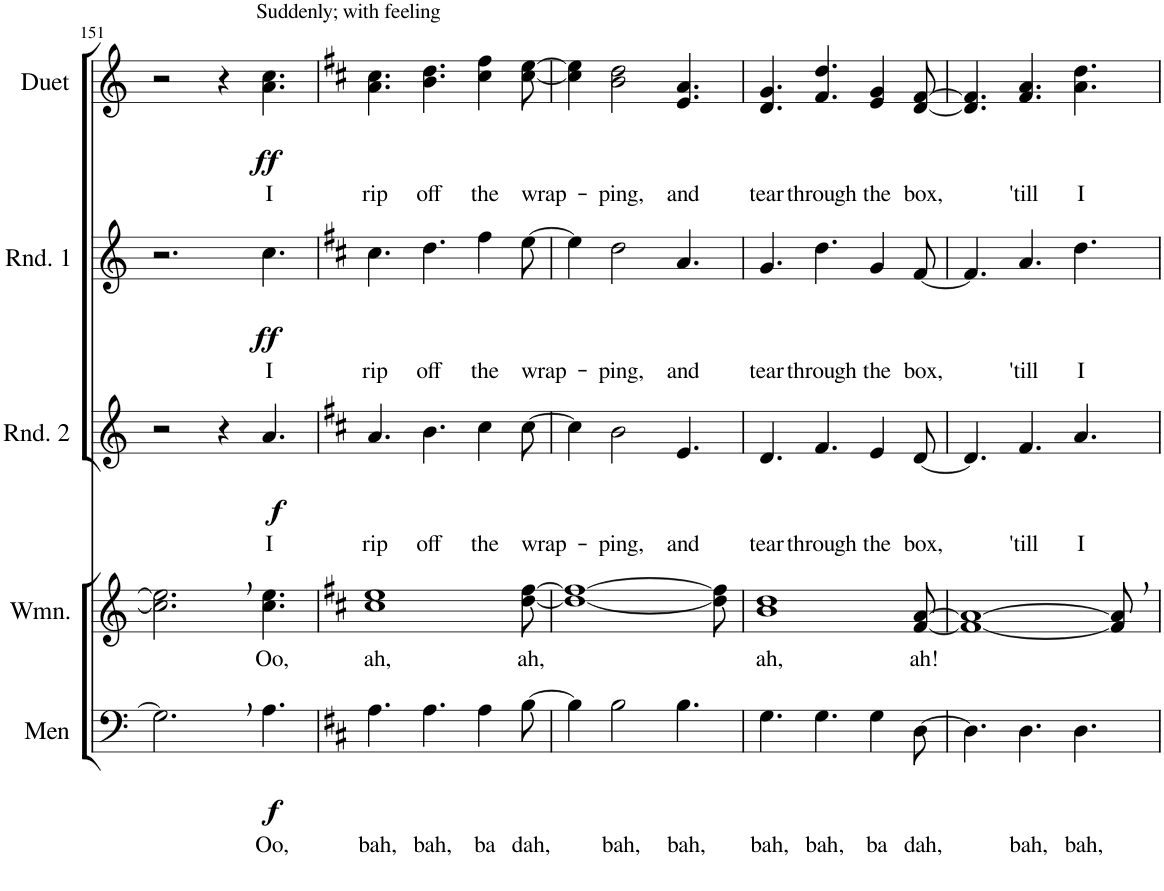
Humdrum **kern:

**kern	**text	**dynam	**kern	**text	**kern	**text	**dynam	**kern	**text	**dynam	**kern	**text	**dynam
*part5	*part5	*part5	*part4	*part4	*part3	*part3	*part3	*part2	*part2	*part2	*part1	*part1	*part1
*staff5	*staff5	*staff5	*staff4	*staff4	*staff3	*staff3	*staff3	*staff2	*staff2	*staff2	*staff1	*staff1	*staff1
*I"Men	*	*	*I"Women	*	*I"Round 2	*	*	*I"Round 1	*	*	*I"Duet	*	*
*I'Men	*	*	*I'Wmn.	*	*I'Rnd. 2	*	*	*I'Rnd. 1	*	*	*I'Duet	*	*
!!LO:PB:g=z
*clefF4	*	*	*clefG2	*	*clefG2	*	*	*clefG2	*	*	*clefG2	*	*
*k[]	*	*	*k[]	*	*k[]	*	*	*k[]	*	*	*k[]	*	*
*M9/8	*	*	*M9/8	*	*M9/8	*	*	*M9/8	*	*	*M9/8	*	*
=151	=151	=151	=151	=151	=151	=151	=151	=151	=151	=151	=151	=151	=151
2.G,\]	.	.	2.cc\], 2.ee\],	.	2r	.	.	2.r	.	.	2r	.	.
.	.	.	.	.	4r	.	.	.	.	.	4r	.	.
!	!	!	!	!	!	!	!	!	!	!	!LO:TX:a:t=Suddenly; with feeling	!	!
!	!LO:LY:b	!LO:DY:b	!	!LO:LY:b	!	!LO:LY:b	!LO:DY:b	!	!LO:LY:b	!LO:DY:b	!	!LO:LY:b	!LO:DY:b
4.A\	Oo,	f	4.cc\ 4.ee\	Oo,	4.a/	I	f	4.cc\	I	ff	4.a\ 4.cc\	I	ff
=152	=152	=152	=152	=152	=152	=152	=152	=152	=152	=152	=152	=152	=152
*k[f#c#]	*	*	*k[f#c#]	*	*k[f#c#]	*	*	*k[f#c#]	*	*	*k[f#c#]	*	*
!	!LO:LY:b	!	!	!LO:LY:b	!	!LO:LY:b	!	!	!LO:LY:b	!	!	!LO:LY:b	!
4.A\	bah,	.	1cc# 1ee	ah,	4.a/	rip	.	4.cc#\	rip	.	4.a\ 4.cc#\	rip	.
!	!LO:LY:b	!	!	!	!	!LO:LY:b	!	!	!LO:LY:b	!	!	!LO:LY:b	!
4.A\	bah,	.	.	.	4.b\	off	.	4.dd\	off	.	4.b\ 4.dd\	off	.
!	!LO:LY:b	!	!	!	!	!LO:LY:b	!	!	!LO:LY:b	!	!	!LO:LY:b	!
4A\	ba	.	.	.	4cc#\	the	.	4ff#\	the	.	4cc#\ 4ff#\	the	.
!	!LO:LY:b	!	!	!LO:LY:b	!	!LO:LY:b	!	!	!LO:LY:b	!	!	!LO:LY:b	!
[8B\	dah,	.	[8dd\ [8ff#\	ah,	[8cc#\	wrap-	.	[8ee\	wrap-	.	[8cc#\ [8ee\	wrap-	.
=153	=153	=153	=153	=153	=153	=153	=153	=153	=153	=153	=153	=153	=153
4B\]	.	.	1dd_ 1ff#_	.	4cc#\]	.	.	4ee\]	.	.	4cc#\] 4ee\]	.	.
!	!LO:LY:b	!	!	!	!	!LO:LY:b	!	!	!LO:LY:b	!	!	!LO:LY:b	!
2B\	bah,	.	.	.	2b\	-ping,	.	2dd\	-ping,	.	2b\ 2dd\	-ping,	.
!	!LO:LY:b	!	!	!	!	!LO:LY:b	!	!	!LO:LY:b	!	!	!LO:LY:b	!
4.B\	bah,	.	.	.	4.e/	and	.	4.a/	and	.	4.e/ 4.a/	and	.
.	.	.	8dd\] 8ff#\]	.	.	.	.	.	.	.	.	.	.
=154	=154	=154	=154	=154	=154	=154	=154	=154	=154	=154	=154	=154	=154
!	!LO:LY:b	!	!	!LO:LY:b	!	!LO:LY:b	!	!	!LO:LY:b	!	!	!LO:LY:b	!
4.G\	bah,	.	1b 1dd	ah,	4.d/	tear	.	4.g/	tear	.	4.d/ 4.g/	tear	.
!	!LO:LY:b	!	!	!	!	!LO:LY:b	!	!	!LO:LY:b	!	!	!LO:LY:b	!
4.G\	bah,	.	.	.	4.f#/	through	.	4.dd\	through	.	4.f#/ 4.dd/	through	.
!	!LO:LY:b	!	!	!	!	!LO:LY:b	!	!	!LO:LY:b	!	!	!LO:LY:b	!
4G\	ba	.	.	.	4e/	the	.	4g/	the	.	4e/ 4g/	the	.
!	!LO:LY:b	!	!	!LO:LY:b	!	!LO:LY:b	!	!	!LO:LY:b	!	!	!LO:LY:b	!
[8D\	dah,	.	[8f#/ [8a/	ah!	[8d/	box,	.	[8f#/	box,	.	[8d/ [8f#/	box,	.
=155	=155	=155	=155	=155	=155	=155	=155	=155	=155	=155	=155	=155	=155
4.D\]	.	.	1f#_ 1a_	.	4.d/]	.	.	4.f#/]	.	.	4.d/] 4.f#/]	.	.
!	!LO:LY:b	!	!	!	!	!LO:LY:b	!	!	!LO:LY:b	!	!	!LO:LY:b	!
4.D\	bah,	.	.	.	4.f#/	'till	.	4.a/	'till	.	4.f#/ 4.a/	'till	.
!	!LO:LY:b	!	!	!	!	!LO:LY:b	!	!	!LO:LY:b	!	!	!LO:LY:b	!
4.D\	bah,	.	.	.	4.a/	I	.	4.dd\	I	.	4.a\ 4.dd\	I	.
.	.	.	8f#/], 8a/],	.	.	.	.	.	.	.	.	.	.
=	=	=	=	=	=	=	=	=	=	=	=	=	=
*-	*-	*-	*-	*-	*-	*-	*-	*-	*-	*-	*-	*-	*-
